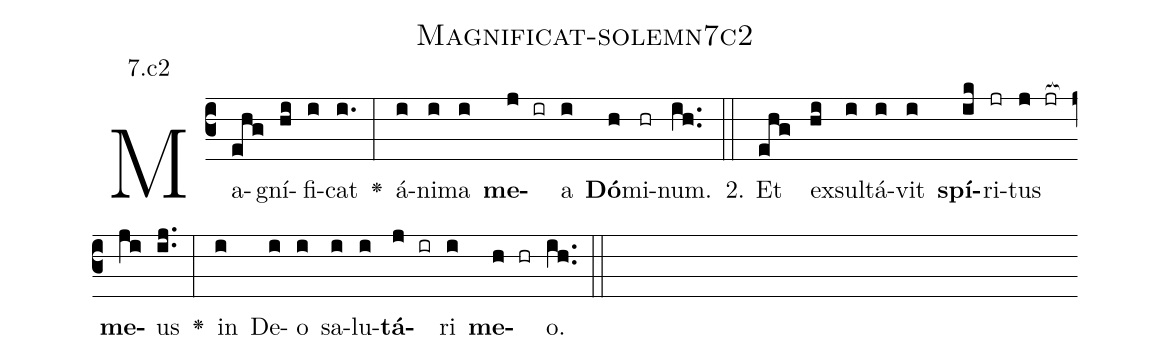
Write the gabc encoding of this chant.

name: Magnificat-solemn7c2;
annotation: 7.c2;
%%
(c3)Ma(ehg)gní(hi)fi(i)cat(i.) <v>\greheightstar</v>(:) á(i)ni(i)ma(i) <b>me</b>(j ir)a(i) <b>Dó</b>(h)mi(hr)num.(ih..) (::)
2. Et(ehg) ex(hi)sul(i)tá(i)vit(i) <b>spí</b>(ik)ri(jr)tus(j jr[ocb:1{]) <b>me</b>(ji[ocb:0}])us(ij..) <v>\greheightstar</v>(:) in(i) De(i)o(i) sa(i)lu(i)<b>tá</b>(j ir)ri(i) <b>me</b>(h hr)o.(ih..) (::)


%E(i) u(i) o(j) u(i) a(h) e.(ih..) (::)
